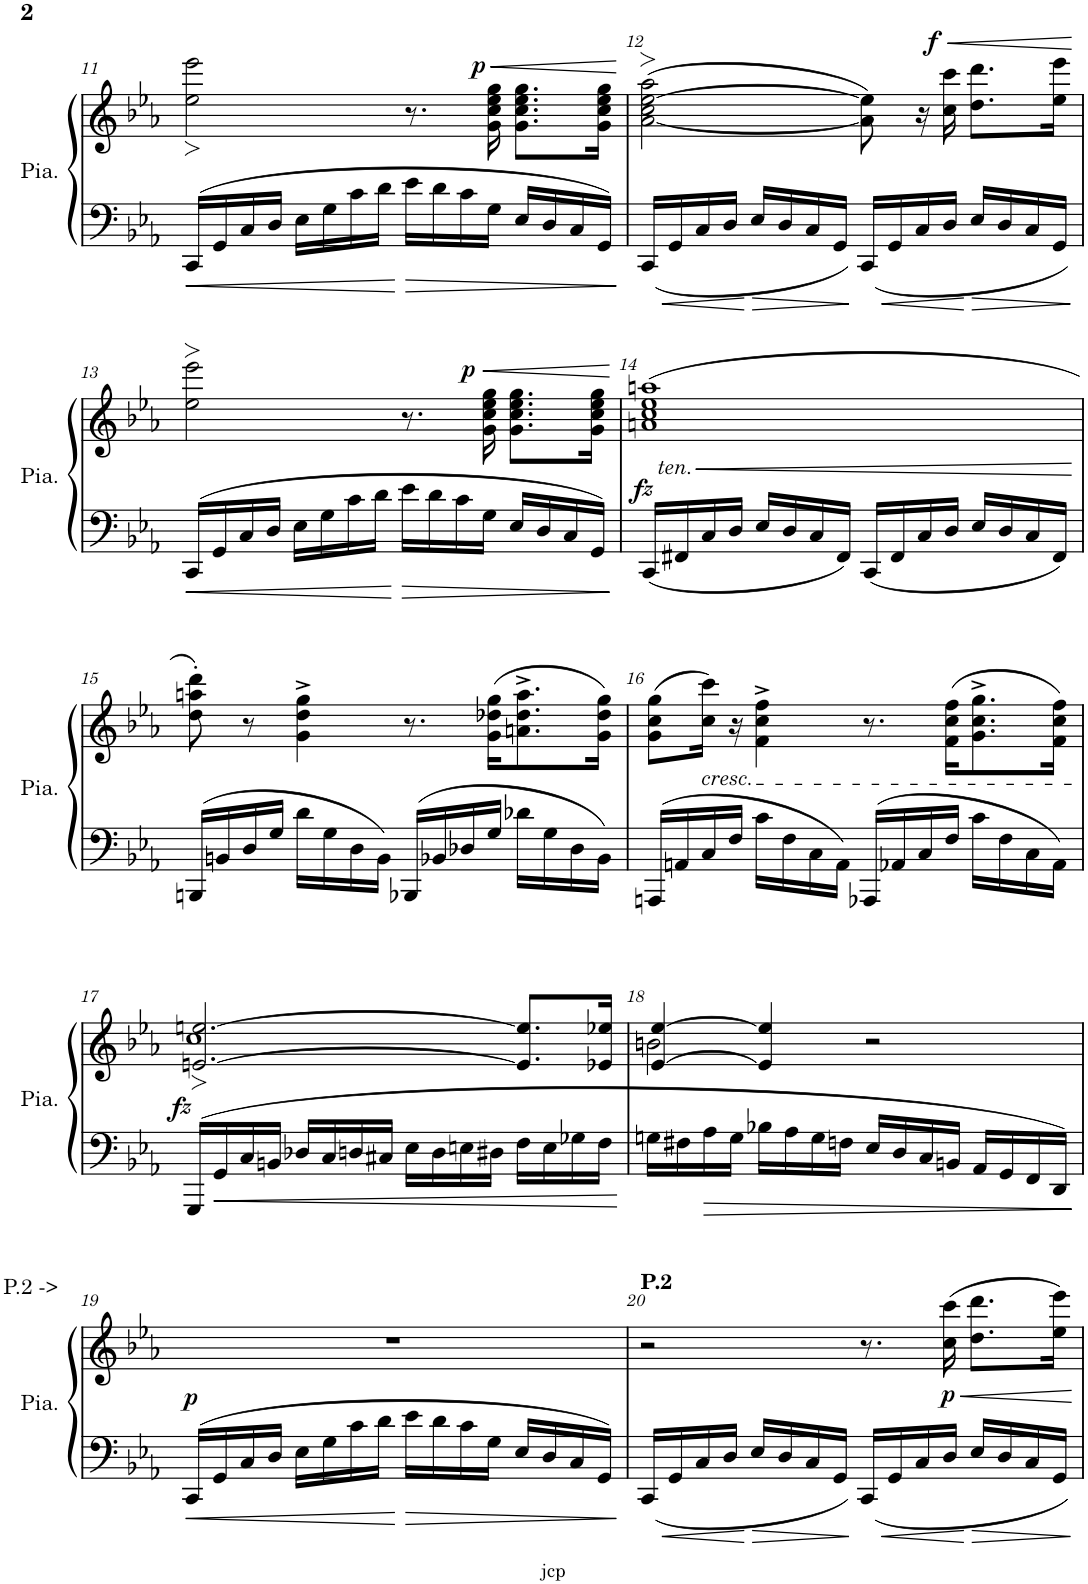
**kern	**kern	**dynam
*part1	*part1	*part1
*staff2	*staff1	*staff1/2
*I"Piano	*	*
*I'Pia.	*	*
!!LO:PB:g=z
*clefF4	*clefG2	*
*k[b-e-a-]	*k[b-e-a-]	*
*M4/4	*M4/4	*
*met(c)	*met(c)	*
=11	=11	=11
16CC/LL	2ee-\< 2eee-\<	.
16GG/	.	.
16C/	.	.
16D/JJ	.	.
16E-\LL	.	.
16G\	.	.
16c\	.	.
16d\JJ	.	.
16e-\LL	8.r	.
16d\	.	.
16c\	.	.
!	!	!LO:HP:b
!	!	!LO:DY:n=1:a
16G\JJ	16g\ 16cc\ 16ee-\ 16gg\	< p
16E-/LL	8.g\ 8.cc\ 8.ee-\ 8.gg\L	.
16D/	.	.
16C/	.	.
16GG/JJ	16g\ 16cc\ 16ee-\ 16gg\Jk	.
.	.	[
=12	=12	=12
16CC/LL	(>[2a-\> 2cc\> [2ee-\> 2aa-\>	.
16GG/	.	.
16C/	.	.
16D/JJ	.	.
16E-/LL	.	.
16D/	.	.
16C/	.	.
16GG/JJ	.	.
16CC/LL	8a-\] 8ee-\])	.
16GG/	.	.
16C/	16r	.
!	!	!LO:HP:b
!	!	!LO:DY:n=1:a
16D/JJ	16cc\ 16ccc\	< f
16E-/LL	8.dd\ 8.ddd\L	.
16D/	.	.
16C/	.	.
16GG/JJ	16ee-\ 16eee-\Jk	.
.	.	[
!!LO:LB:g=z
=13	=13	=13
16CC/LL	2ee-\> 2eee-\>	.
16GG/	.	.
16C/	.	.
16D/JJ	.	.
16E-\LL	.	.
16G\	.	.
16c\	.	.
16d\JJ	.	.
16e-\LL	8.r	.
16d\	.	.
16c\	.	.
!	!	!LO:HP:b
!	!	!LO:DY:n=1:a
16G\JJ	16g\ 16cc\ 16ee-\ 16gg\	< p
16E-/LL	8.g\ 8.cc\ 8.ee-\ 8.gg\L	.
16D/	.	.
16C/	.	.
16GG/JJ	16g\ 16cc\ 16ee-\ 16gg\Jk	.
.	.	[
=14	=14	=14
!	!LO:TX:b:i:t=ten.	!
!	!	!LO:HP:b
!	!	!LO:DY:n=1:b
16CC/LL	(1an 1cc 1ee- 1aan	< fz
16FF#X/	.	.
16C/	.	.
16D/JJ	.	.
16E-/LL	.	.
16D/	.	.
16C/	.	.
16FF#/JJ	.	.
16CC/LL	.	.
16FF#/	.	.
16C/	.	.
16D/JJ	.	.
16E-/LL	.	.
16D/	.	.
16C/	.	.
16FF#/JJ	.	.
.	.	[
!!LO:LB:g=z
=15	=15	=15
16BBBn/LL	8dd\' 8aan\' 8ddd\')	.
16BBn/	.	.
16D/	8r	.
16G/JJ	.	.
16d\LL	4g\^ 4dd\^ 4gg\^	.
16G\	.	.
16D\	.	.
16BB\JJ	.	.
16BBB-X/LL	8.r	.
16BB-X/	.	.
16D-X/	.	.
16G/JJ	(16g\ 16dd-X\ 16gg\KL	.
16d-X\LL	8.an\^ 8.dd-\^ 8.aa\^	.
16G\	.	.
16D-\	.	.
16BB-\JJ	16g\ 16dd-\ 16gg\Jk)	.
=16	=16	=16
16AAAn/LL	(8g\ 8cc\ 8gg\L	.
16AAn/	.	.
!	!LO:TX:b:i:t=cresc.	!
16C/	16cc\ 16ccc\Jk)	.
16F/JJ	16r	.
16c\LL	4f\^ 4cc\^ 4ff\^	.
16F\	.	.
16C\	.	.
16AA\JJ	.	.
16AAA-X/LL	8.r	.
16AA-X/	.	.
16C/	.	.
16F/JJ	(16f\ 16cc\ 16ff\KL	.
16c\LL	8.g\^ 8.cc\^ 8.gg\^	.
16F\	.	.
16C\	.	.
16AA-\JJ	16f\ 16cc\ 16ff\Jk)	.
!!LO:LB:g=z
=17	=17	=17
*	*^	*
!	!	!	!LO:DY:b
16GGG/LL	[2.en/< [2.een/<	1cc	fz
16GG/	.	.	.
16C/	.	.	.
16BBn/JJ	.	.	.
16D-X/LL	.	.	.
16C/	.	.	.
16Dn/	.	.	.
16C#X/JJ	.	.	.
16E-\LL	.	.	.
16D\	.	.	.
16En\	.	.	.
16D#X\JJ	.	.	.
16F\LL	8.e/] 8.ee/]L	.	.
16E\	.	.	.
16G-X\	.	.	.
16F\JJ	16e-X/ 16ee-X/Jk	.	.
=18	=18	=18	=18
16Gn\LL	[4e-/ [4ee-/	2bn\	.
16F#X\	.	.	.
16A-\	.	.	.
16G\JJ	.	.	.
16B-X\LL	4e-/] 4ee-/]	.	.
16A-\	.	.	.
16G\	.	.	.
16Fn\JJ	.	.	.
16E-/LL	2r	2ryy	.
16D/	.	.	.
16C/	.	.	.
16BBn/JJ	.	.	.
16AA-/LL	.	.	.
16GG/	.	.	.
16FF/	.	.	.
16DD/JJ	.	.	.
*	*v	*v	*
!!LO:LB:g=z
=19	=19	=19
!	!LO:TX:a:t=P.2 ->	!
!	!	!LO:DY:b
16CC/LL	1r	p
16GG/	.	.
16C/	.	.
16D/JJ	.	.
16E-\LL	.	.
16G\	.	.
16c\	.	.
16d\JJ	.	.
16e-\LL	.	.
16d\	.	.
16c\	.	.
16G\JJ	.	.
16E-/LL	.	.
16D/	.	.
16C/	.	.
16GG/JJ	.	.
=20	=20	=20
!	!LO:TX:a:B:t=P.2	!
16CC/LL	2r	.
16GG/	.	.
16C/	.	.
16D/JJ	.	.
16E-/LL	.	.
16D/	.	.
16C/	.	.
16GG/JJ	.	.
16CC/LL	8.r	.
16GG/	.	.
16C/	.	.
!	!	!LO:HP:b
!	!	!LO:DY:n=1:b
16D/JJ	(16cc\ 16ccc\	< p
16E-/LL	8.dd\ 8.ddd\L	.
16D/	.	.
16C/	.	.
16GG/JJ	16ee-\ 16eee-\Jk)	.
.	.	[
=	=	=
*-	*-	*-
